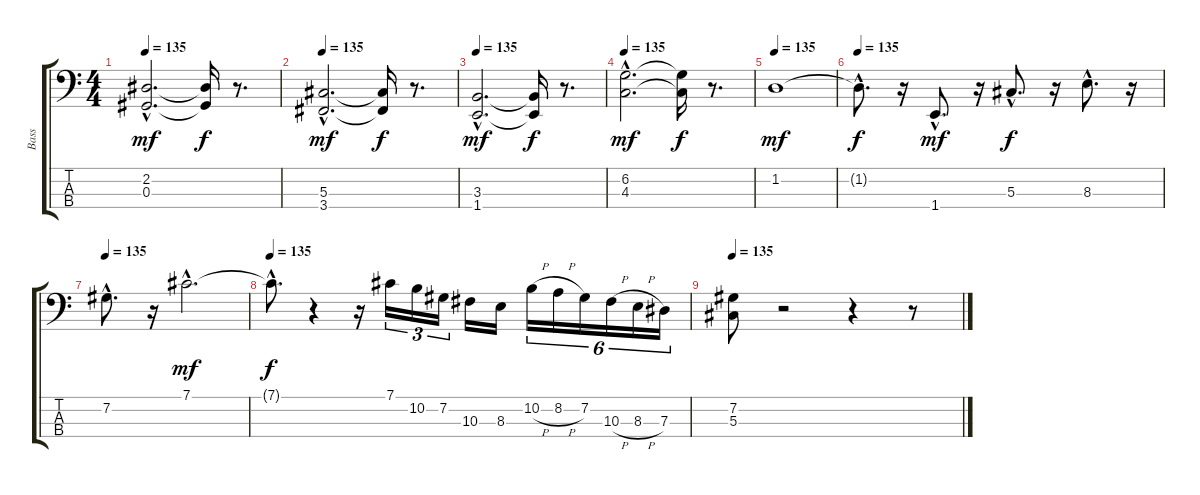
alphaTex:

\track ("Bass" "Bass") {instrument electricbassfinger}
\staff {score tabs}
\tuning (Gb2 Db2 Ab1 Eb1) {hide}
\ts (4 4)
\tempo 135
\clef f4
\ks c
(2.2{hac} 0.3{hac}).2{d dy mf} (2.2{t} 0.3{t}).16{dy f} r.8{d} |
\tempo 135
(5.3{hac} 3.4{hac}).2{d dy mf} (5.3{t} 3.4{t}).16{dy f} r.8{d} |
\tempo 135
(3.3{hac} 1.4{hac}).2{d dy mf} (3.3{t} 1.4{t}).16{dy f} r.8{d} |
\tempo 135
(6.2{hac} 4.3{hac}).2{d dy mf} (6.2{t} 4.3{t}).16{dy f} r.8{d} |
\tempo 135
1.2.1{dy mf} |
\tempo 135
1.2{hac t}.8{d dy f} r.16 1.4{hac}.8{d dy mf} r.16 5.3{hac}.8{d dy f} r.16 8.3{hac}.8{d} r.16 |
\tempo 135
7.2{hac}.8{d} r.16 7.1{hac}.2{d dy mf} |
\tempo 135
7.1{hac t}.8{d dy f} r.4 r.16 7.1.16{tu (3 2)} 10.2.16{tu (3 2)} 7.2.16{tu (3 2)} 10.3.16 8.3.16 10.2{h}.16{tu (6 4)} 8.2{h}.16{tu (6 4)} 7.2.16{tu (6 4)} 10.3{h}.16{tu (6 4)} 8.3{h}.16{tu (6 4)} 7.3.16{tu (6 4)} |
\tempo 135
(7.2 5.3).8 r.2 r.4 r.8
